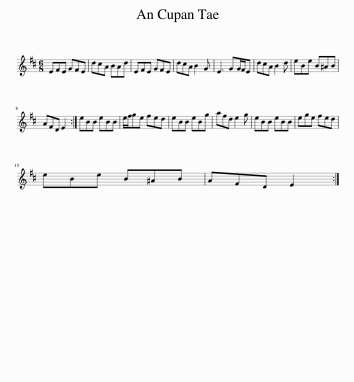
X:1
L:1/8
M:6/8
I:linebreak $
K:D
V:1 treble
V:1
 EFE GFE | dcA BAd | EFE GFE | dcA B2 G | E3 GG/F/E | %5
 dcA B2 d | eBe B^AB |$ AFD E2 :| eBB eBB | e/f/ge fed | %10
 eBB eBg | afd e2 g | eBB eBB | ege fed |$ eBe B^AB | %15
 AFD E2 :| %16
